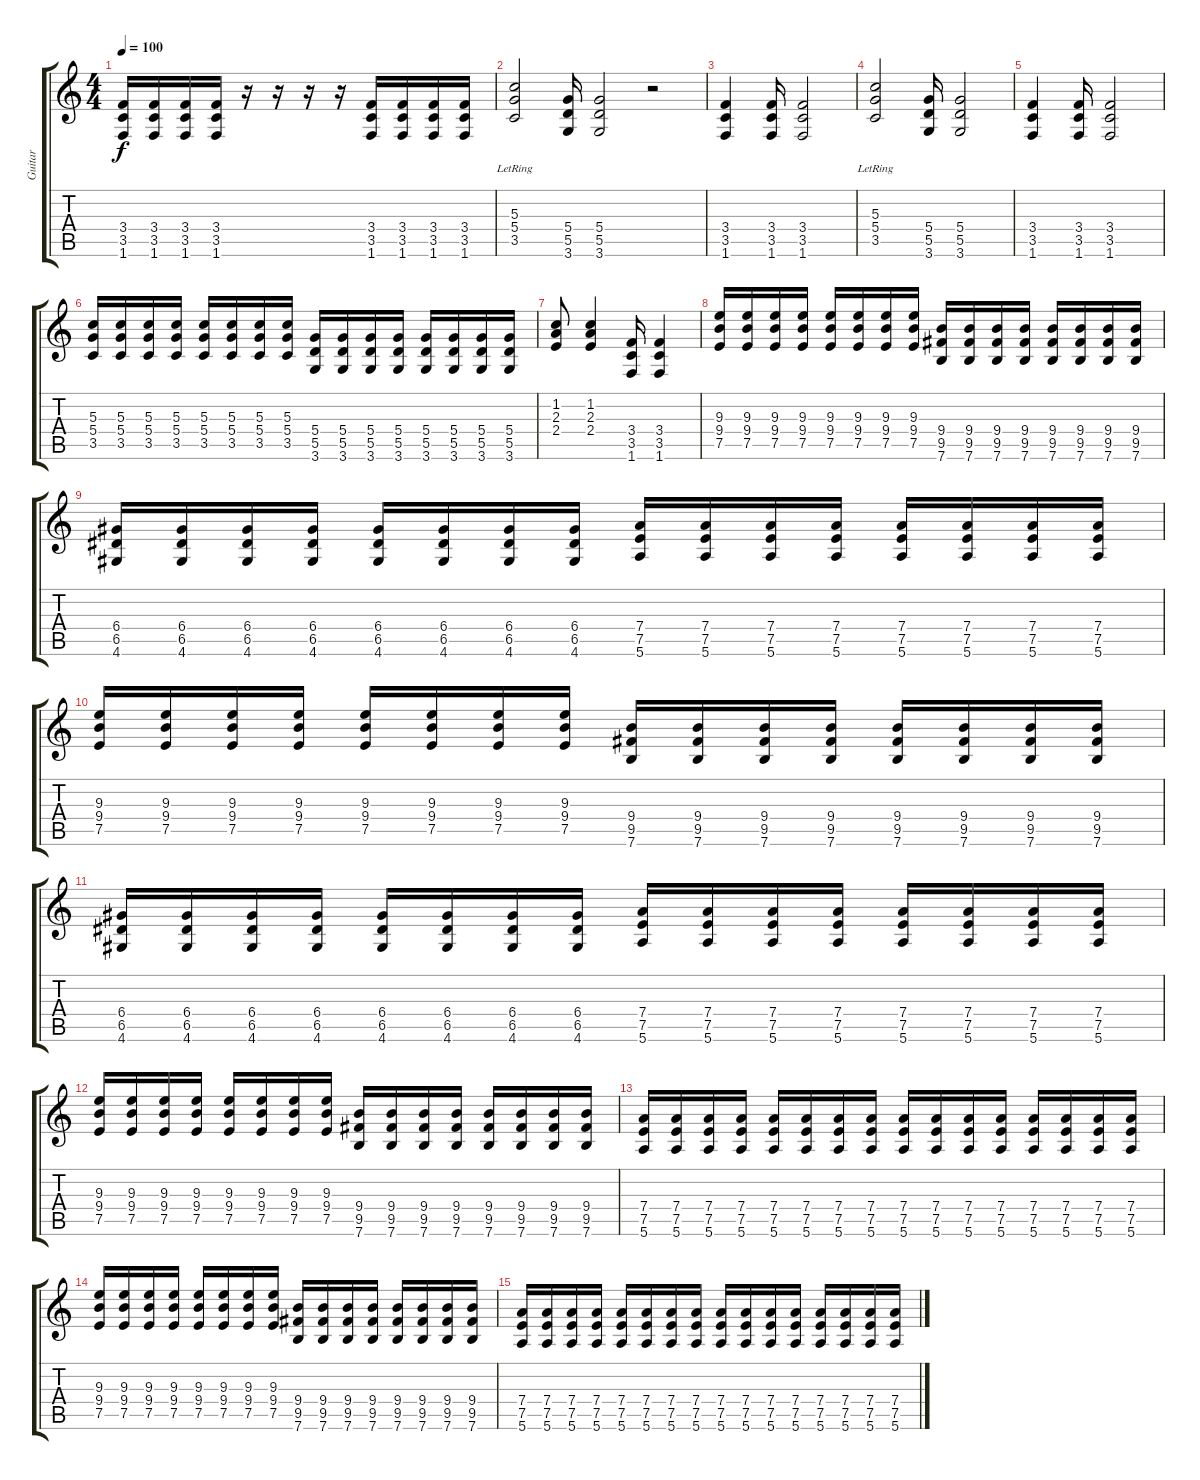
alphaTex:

\track ("Guitar" "Guitar") {instrument overdrivenguitar}
\staff {score tabs}
\tuning (E4 B3 G3 D3 A2 E2) {hide}
\ts (4 4)
\tempo 100
\clef g2
\ks c
(3.4 3.5 1.6).16{dy f} (3.4 3.5 1.6).16 (3.4 3.5 1.6).16 (3.4 3.5 1.6).16 r.16 r.16 r.16 r.16 (3.4 3.5 1.6).16 (3.4 3.5 1.6).16 (3.4 3.5 1.6).16 (3.4 3.5 1.6).16 |
(5.3 5.4 3.5{lr}).2 (5.4 5.5 3.6).16 (5.4 5.5 3.6).2 r.2 |
(3.4 3.5 1.6).4 (3.4 3.5 1.6).16 (3.4 3.5 1.6).2 |
(5.3 5.4 3.5{lr}).2 (5.4 5.5 3.6).16 (5.4 5.5 3.6).2 |
(3.4 3.5 1.6).4 (3.4 3.5 1.6).16 (3.4 3.5 1.6).2 |
(5.3 5.4 3.5).16 (5.3 5.4 3.5).16 (5.3 5.4 3.5).16 (5.3 5.4 3.5).16 (5.3 5.4 3.5).16 (5.3 5.4 3.5).16 (5.3 5.4 3.5).16 (5.3 5.4 3.5).16 (5.4 5.5 3.6).16 (5.4 5.5 3.6).16 (5.4 5.5 3.6).16 (5.4 5.5 3.6).16 (5.4 5.5 3.6).16 (5.4 5.5 3.6).16 (5.4 5.5 3.6).16 (5.4 5.5 3.6).16 |
(1.2 2.3 2.4).8 (1.2 2.3 2.4).4 (3.4 3.5 1.6).16 (3.4 3.5 1.6).4 |
(9.3 9.4 7.5).16 (9.3 9.4 7.5).16 (9.3 9.4 7.5).16 (9.3 9.4 7.5).16 (9.3 9.4 7.5).16 (9.3 9.4 7.5).16 (9.3 9.4 7.5).16 (9.3 9.4 7.5).16 (9.4 9.5 7.6).16 (9.4 9.5 7.6).16 (9.4 9.5 7.6).16 (9.4 9.5 7.6).16 (9.4 9.5 7.6).16 (9.4 9.5 7.6).16 (9.4 9.5 7.6).16 (9.4 9.5 7.6).16 |
(6.4 6.5 4.6).16 (6.4 6.5 4.6).16 (6.4 6.5 4.6).16 (6.4 6.5 4.6).16 (6.4 6.5 4.6).16 (6.4 6.5 4.6).16 (6.4 6.5 4.6).16 (6.4 6.5 4.6).16 (7.4 7.5 5.6).16 (7.4 7.5 5.6).16 (7.4 7.5 5.6).16 (7.4 7.5 5.6).16 (7.4 7.5 5.6).16 (7.4 7.5 5.6).16 (7.4 7.5 5.6).16 (7.4 7.5 5.6).16 |
(9.3 9.4 7.5).16 (9.3 9.4 7.5).16 (9.3 9.4 7.5).16 (9.3 9.4 7.5).16 (9.3 9.4 7.5).16 (9.3 9.4 7.5).16 (9.3 9.4 7.5).16 (9.3 9.4 7.5).16 (9.4 9.5 7.6).16 (9.4 9.5 7.6).16 (9.4 9.5 7.6).16 (9.4 9.5 7.6).16 (9.4 9.5 7.6).16 (9.4 9.5 7.6).16 (9.4 9.5 7.6).16 (9.4 9.5 7.6).16 |
(6.4 6.5 4.6).16 (6.4 6.5 4.6).16 (6.4 6.5 4.6).16 (6.4 6.5 4.6).16 (6.4 6.5 4.6).16 (6.4 6.5 4.6).16 (6.4 6.5 4.6).16 (6.4 6.5 4.6).16 (7.4 7.5 5.6).16 (7.4 7.5 5.6).16 (7.4 7.5 5.6).16 (7.4 7.5 5.6).16 (7.4 7.5 5.6).16 (7.4 7.5 5.6).16 (7.4 7.5 5.6).16 (7.4 7.5 5.6).16 |
(9.3 9.4 7.5).16 (9.3 9.4 7.5).16 (9.3 9.4 7.5).16 (9.3 9.4 7.5).16 (9.3 9.4 7.5).16 (9.3 9.4 7.5).16 (9.3 9.4 7.5).16 (9.3 9.4 7.5).16 (9.4 9.5 7.6).16 (9.4 9.5 7.6).16 (9.4 9.5 7.6).16 (9.4 9.5 7.6).16 (9.4 9.5 7.6).16 (9.4 9.5 7.6).16 (9.4 9.5 7.6).16 (9.4 9.5 7.6).16 |
(7.4 7.5 5.6).16 (7.4 7.5 5.6).16 (7.4 7.5 5.6).16 (7.4 7.5 5.6).16 (7.4 7.5 5.6).16 (7.4 7.5 5.6).16 (7.4 7.5 5.6).16 (7.4 7.5 5.6).16 (7.4 7.5 5.6).16 (7.4 7.5 5.6).16 (7.4 7.5 5.6).16 (7.4 7.5 5.6).16 (7.4 7.5 5.6).16 (7.4 7.5 5.6).16 (7.4 7.5 5.6).16 (7.4 7.5 5.6).16 |
(9.3 9.4 7.5).16 (9.3 9.4 7.5).16 (9.3 9.4 7.5).16 (9.3 9.4 7.5).16 (9.3 9.4 7.5).16 (9.3 9.4 7.5).16 (9.3 9.4 7.5).16 (9.3 9.4 7.5).16 (9.4 9.5 7.6).16 (9.4 9.5 7.6).16 (9.4 9.5 7.6).16 (9.4 9.5 7.6).16 (9.4 9.5 7.6).16 (9.4 9.5 7.6).16 (9.4 9.5 7.6).16 (9.4 9.5 7.6).16 |
(7.4 7.5 5.6).16 (7.4 7.5 5.6).16 (7.4 7.5 5.6).16 (7.4 7.5 5.6).16 (7.4 7.5 5.6).16 (7.4 7.5 5.6).16 (7.4 7.5 5.6).16 (7.4 7.5 5.6).16 (7.4 7.5 5.6).16 (7.4 7.5 5.6).16 (7.4 7.5 5.6).16 (7.4 7.5 5.6).16 (7.4 7.5 5.6).16 (7.4 7.5 5.6).16 (7.4 7.5 5.6).16 (7.4 7.5 5.6).16
